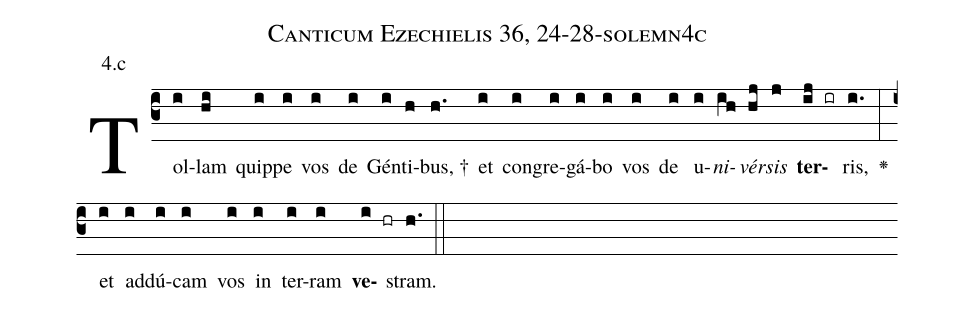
name: Canticum Ezechielis 36, 24-28-solemn4c;
annotation: 4.c;
%%
(c3)Tol(i)lam(hi) quip(i)pe(i) vos(i) de(i) Gén(i)ti(h)bus, †(h.) et(i) con(i)gre(i)gá(i)bo(i) vos(i) de(i) u(i)<i>ni</i>(ih)<i>vér</i>(hj)<i>sis</i>(j) <b>ter</b>(ij ir)ris,(i.) <v>\greheightstar</v>(:) et(i) ad(i)dú(i)cam(i) vos(i) in(i) ter(i)ram(i) <b>ve</b>(i hr)stram.(h.) (::)


%E(i) u(i) o(i) u(i) a(i) e.(h.) (::)
